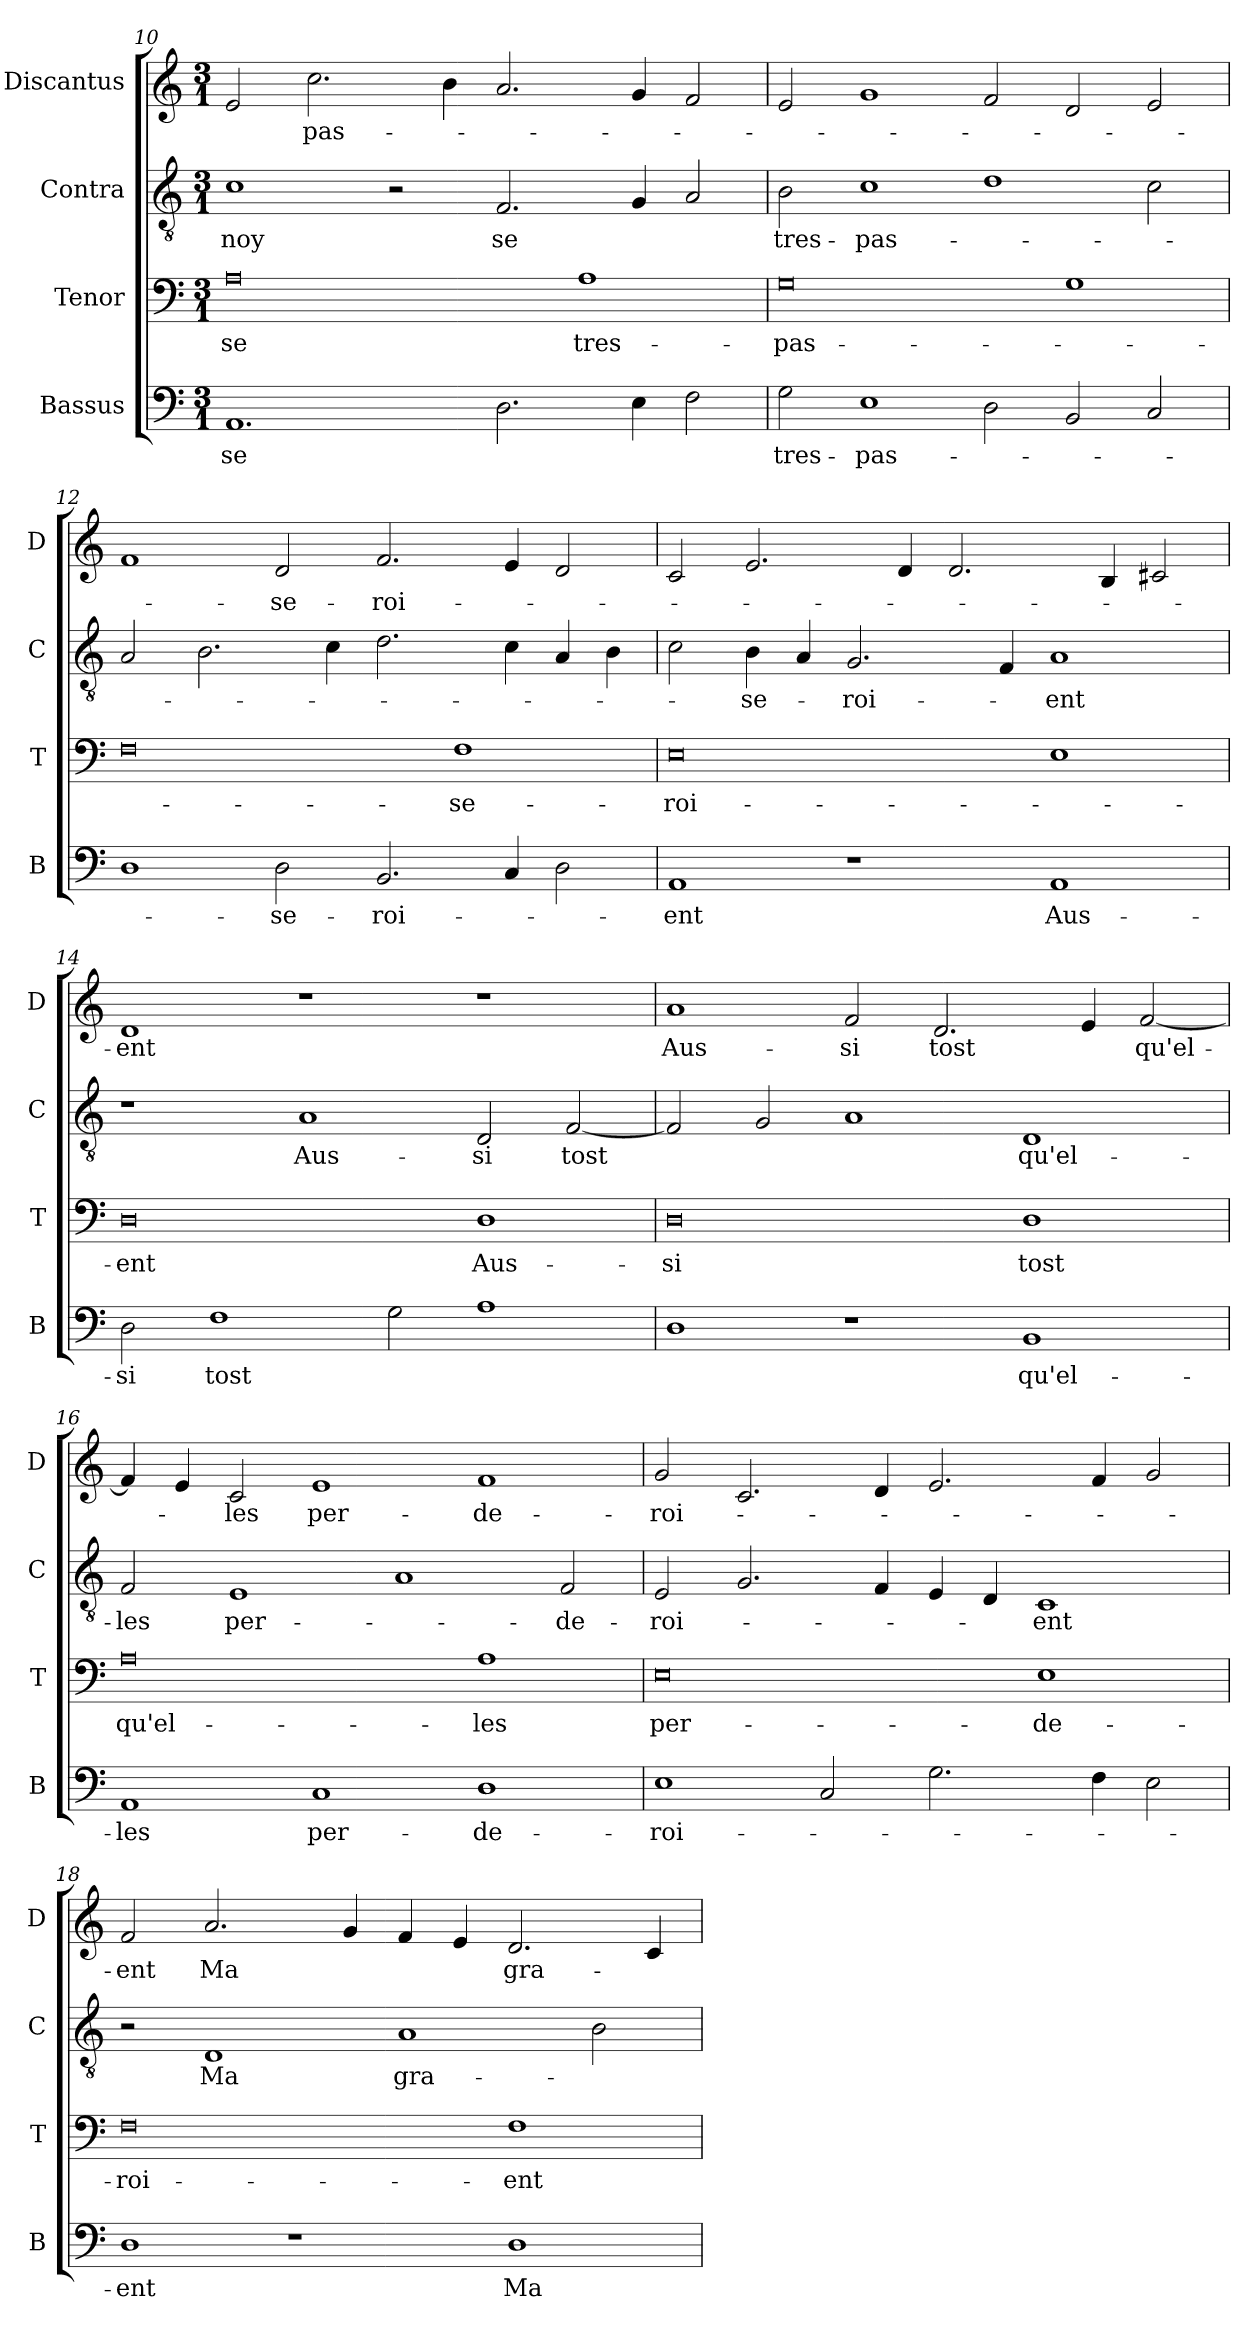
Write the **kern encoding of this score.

**kern	**text	**kern	**text	**kern	**text	**kern	**text
*part4	*part4	*part3	*part3	*part2	*part2	*part1	*part1
*staff4	*staff4	*staff3	*staff3	*staff2	*staff2	*staff1	*staff1
*I"Bassus	*	*I"Tenor	*	*I"Contra	*	*I"Discantus	*
*I'B	*	*I'T	*	*I'C	*	*I'D	*
*clefF4	*	*clefF4	*	*clefGv2	*	*clefG2	*
*k[]	*	*k[]	*	*k[]	*	*k[]	*
*M3/1	*	*M3/1	*	*M3/1	*	*M3/1	*
=10	=10	=10	=10	=10	=10	=10	=10
1.AA	se	0A	se	1c	-noy	2e	.
.	.	.	.	.	.	2.cc	-pas-
.	.	.	.	2r	.	.	.
.	.	.	.	.	.	4b	.
2.D	.	.	.	2.F	se	2.a	.
.	.	1A	tres-	.	.	.	.
4E	.	.	.	4G	.	4g	.
2F	.	.	.	2A	.	2f	.
=11	=11	=11	=11	=11	=11	=11	=11
2G	tres-	0G	-pas-	2B	tres-	2e	.
1E	-pas-	.	.	1c	-pas-	1g	.
2D	.	.	.	1d	.	2f	.
2BB	.	1G	.	.	.	2d	.
2C	.	.	.	2c	.	2e	.
=12	=12	=12	=12	=12	=12	=12	=12
1D	.	0F	.	2A	.	1f	.
.	.	.	.	2.B	.	.	.
2D	-se-	.	.	.	.	2d	-se-
.	.	.	.	4c	.	.	.
2.BB	-roi-	.	.	2.d	.	2.f	-roi-
.	.	1F	-se-	.	.	.	.
4C	.	.	.	4c	.	4e	.
2D	.	.	.	4A	.	2d	.
.	.	.	.	4B	.	.	.
=13	=13	=13	=13	=13	=13	=13	=13
1AA	-ent	0E	-roi-	2c	.	2c	.
.	.	.	.	4B	-se-	2.e	.
.	.	.	.	4A	.	.	.
1r	.	.	.	2.G	-roi-	.	.
.	.	.	.	.	.	4d	.
.	.	.	.	.	.	2.d	.
.	.	.	.	4F	.	.	.
1AA	Aus-	1E	.	1A	-ent	.	.
.	.	.	.	.	.	4B	.
.	.	.	.	.	.	2c#X	.
=14	=14	=14	=14	=14	=14	=14	=14
2D	-si	0D	-ent	1r	.	1d	-ent
1F	tost	.	.	.	.	.	.
.	.	.	.	1A	Aus-	1r	.
2G	.	.	.	.	.	.	.
1A	.	1D	Aus-	2D	-si	1r	.
.	.	.	.	[2F	tost	.	.
=15	=15	=15	=15	=15	=15	=15	=15
1D	.	0D	-si	2F]	.	1a	Aus-
.	.	.	.	2G	.	.	.
1r	.	.	.	1A	.	2f	-si
.	.	.	.	.	.	2.d	tost
1BB	qu'el-	1D	tost	1D	qu'el-	.	.
.	.	.	.	.	.	4e	.
.	.	.	.	.	.	[2f	qu'el-
=16	=16	=16	=16	=16	=16	=16	=16
1AA	-les	0A	qu'el-	2F	-les	4f]	.
.	.	.	.	.	.	4e	.
.	.	.	.	1E	per-	2c	-les
1C	per-	.	.	.	.	1e	per-
.	.	.	.	1A	.	.	.
1D	-de-	1A	-les	.	.	1f	-de-
.	.	.	.	2F	-de-	.	.
=17	=17	=17	=17	=17	=17	=17	=17
1E	-roi-	0E	per-	2E	-roi-	2g	-roi-
.	.	.	.	2.G	.	2.c	.
2C	.	.	.	.	.	.	.
.	.	.	.	4F	.	4d	.
2.G	.	.	.	4E	.	2.e	.
.	.	.	.	4D	.	.	.
.	.	1E	-de-	1C	-ent	.	.
4F	.	.	.	.	.	4f	.
2E	.	.	.	.	.	2g	.
=18	=18	=18	=18	=18	=18	=18	=18
1D	-ent	0F	-roi-	2r	.	2f	-ent
.	.	.	.	1D	Ma	2.a	Ma
1r	.	.	.	.	.	.	.
.	.	.	.	.	.	4g	.
.	.	.	.	1A	gra-	4f	.
.	.	.	.	.	.	4e	.
1D	Ma	1F	-ent	.	.	2.d	gra-
.	.	.	.	2B	.	.	.
.	.	.	.	.	.	4c	.
=	=	=	=	=	=	=	=
*-	*-	*-	*-	*-	*-	*-	*-
